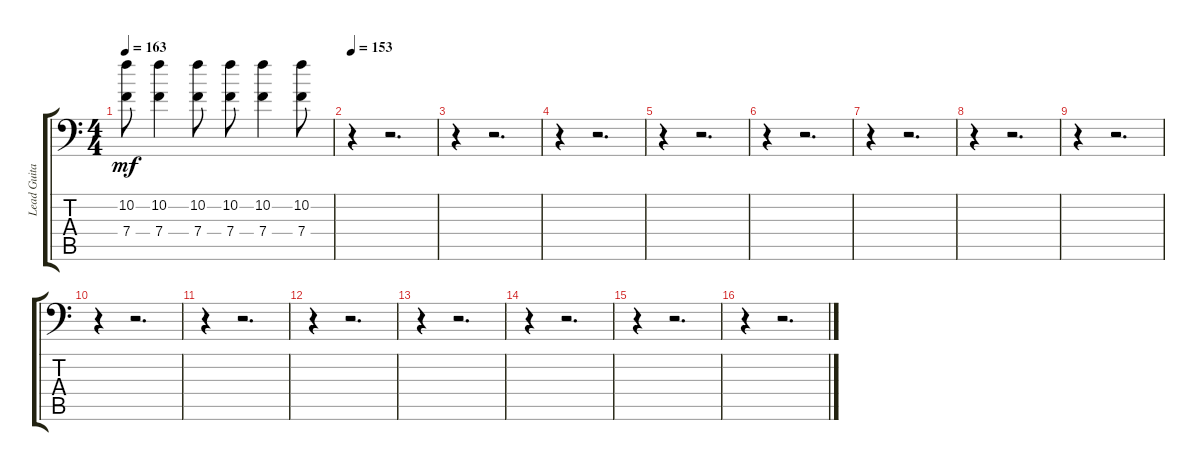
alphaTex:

\track ("Lead Guitar" "Lead Guita") {instrument overdrivenguitar}
\staff {score tabs}
\tuning (C4 G3 Eb3 Bb2 F2 Bb1) {hide}
\ts (4 4)
\tempo 163
\clef f4
\ks c
(10.2 7.4).8{dy mf} (10.2 7.4).4 (10.2 7.4).8 (10.2 7.4).8 (10.2 7.4).4 (10.2 7.4).8 |
\section ("" "")
\tempo 153
r.4 r.2{d} |
r.4 r.2{d} |
r.4 r.2{d} |
r.4 r.2{d} |
r.4 r.2{d} |
r.4 r.2{d} |
r.4 r.2{d} |
r.4 r.2{d} |
r.4 r.2{d} |
r.4 r.2{d} |
r.4 r.2{d} |
r.4 r.2{d} |
r.4 r.2{d} |
r.4 r.2{d} |
r.4 r.2{d}
